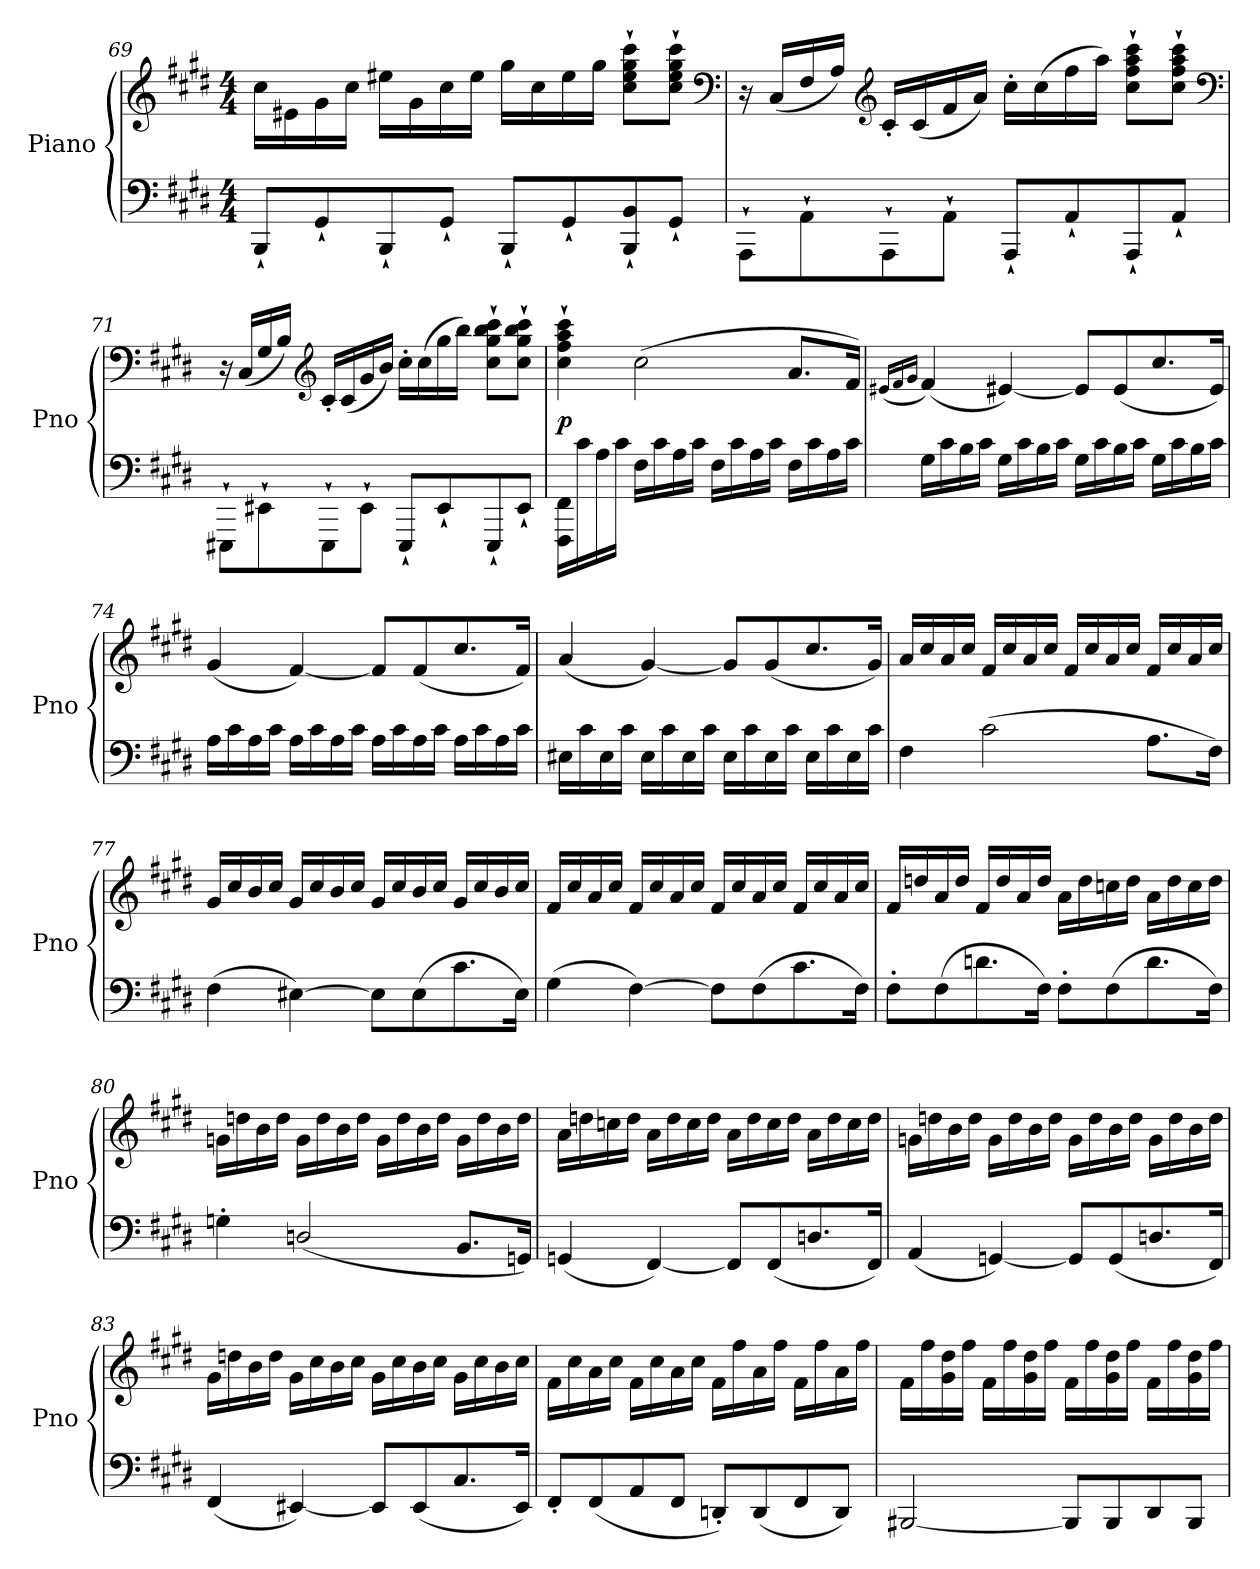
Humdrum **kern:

**kern	**kern	**dynam
*part1	*part1	*part1
*staff2	*staff1	*staff1/2
*I"Piano	*	*
*I'Pno	*	*
*clefF4	*clefG2	*
*k[f#c#g#d#]	*k[f#c#g#d#]	*
*c#:	*c#:	*
*M4/4	*M4/4	*
=69	=69	=69
8BBB`/L	16cc#\LL	.
.	16e#X\	.
8GG#`/	16g#\	.
.	16cc#\JJ	.
8BBB`/	16ee#X\LL	.
.	16g#\	.
8GG#`/J	16cc#\	.
.	16ee#\JJ	.
8BBB`/L	16gg#\LL	.
.	16cc#\	.
8GG#`/	16ee#\	.
.	16gg#\JJ	.
8BBB`/ 8BB`/	8cc#`\ 8ee#`\ 8gg#`\ 8ccc#`\L	.
8GG#`/J	8cc#`\ 8ee#`\ 8gg#`\ 8ccc#`\J	.
*	*clefF4	*
=70	=70	=70
8AAA`\L	16r	.
.	(16C#/LL	.
8AA`\	16F#/	.
.	16A/JJ)	.
*	*clefG2	*
8AAA`\	16c#'/LL	.
.	(16c#/	.
8AA`\J	16f#/	.
.	16a/JJ)	.
8AAA`/L	16cc#'\LL	.
.	(16cc#\	.
8AA`/	16ff#\	.
.	16aa\JJ)	.
8AAA`/	8cc#`\ 8ff#`\ 8aa`\ 8ccc#`\L	.
8AA`/J	8cc#`\ 8ff#`\ 8aa`\ 8ccc#`\J	.
*	*clefF4	*
=71	=71	=71
8EEE#X`\L	16r	.
.	(16C#/LL	.
8EE#X`\	16G#/	.
.	16B/JJ)	.
*	*clefG2	*
8EEE#`\	16c#'/LL	.
.	(16c#/	.
8EE#`\J	16g#/	.
.	16b/JJ)	.
8EEE#`/L	16cc#'\LL	.
.	(16cc#\	.
8EE#`/	16gg#\	.
.	16bb\JJ)	.
8EEE#`/	8cc#`\ 8gg#`\ 8bb`\ 8ccc#`\L	.
8EE#`/J	8cc#`\ 8gg#`\ 8bb`\ 8ccc#`\J	.
=72	=72	=72
16FFF#\ 16FF#\LL	4cc#`\ 4ff#`\ 4aa`\ 4ccc#`\	p
16c#\	.	.
16A\	.	.
16c#\JJ	.	.
16F#\LL	(2cc#\	.
16c#\	.	.
16A\	.	.
16c#\JJ	.	.
16F#\LL	.	.
16c#\	.	.
16A\	.	.
16c#\JJ	.	.
16F#\LL	8.a/L	.
16c#\	.	.
16A\	.	.
16c#\JJ	16f#/Jk)	.
=73	=73	=73
.	(16qe#X/LL	.
.	16qf#/	.
.	16qg#/JJ	.
16G#\LL	(4f#/)	.
16c#\	.	.
16B\	.	.
16c#\JJ	.	.
16G#\LL	[4e#X/)	.
16c#\	.	.
16B\	.	.
16c#\JJ	.	.
16G#\LL	8e#/L]	.
16c#\	.	.
16B\	(8e#/	.
16c#\JJ	.	.
16G#\LL	8.cc#/	.
16c#\	.	.
16B\	.	.
16c#\JJ	16e#/Jk)	.
=74	=74	=74
16A\LL	(4g#/	.
16c#\	.	.
16A\	.	.
16c#\JJ	.	.
16A\LL	[4f#/)	.
16c#\	.	.
16A\	.	.
16c#\JJ	.	.
16A\LL	8f#/L]	.
16c#\	.	.
16A\	(8f#/	.
16c#\JJ	.	.
16A\LL	8.cc#/	.
16c#\	.	.
16A\	.	.
16c#\JJ	16f#/Jk)	.
=75	=75	=75
16E#X\LL	(4a/	.
16c#\	.	.
16E#\	.	.
16c#\JJ	.	.
16E#\LL	[4g#/)	.
16c#\	.	.
16E#\	.	.
16c#\JJ	.	.
16E#\LL	8g#/L]	.
16c#\	.	.
16E#\	(8g#/	.
16c#\JJ	.	.
16E#\LL	8.cc#/	.
16c#\	.	.
16E#\	.	.
16c#\JJ	16g#/Jk)	.
=76	=76	=76
4F#\	16a/LL	.
.	16cc#/	.
.	16a/	.
.	16cc#/JJ	.
(2c#\	16f#/LL	.
.	16cc#/	.
.	16a/	.
.	16cc#/JJ	.
.	16f#/LL	.
.	16cc#/	.
.	16a/	.
.	16cc#/JJ	.
8.A\L	16f#/LL	.
.	16cc#/	.
.	16a/	.
16F#\Jk)	16cc#/JJ	.
=77	=77	=77
(4F#\	16g#/LL	.
.	16cc#/	.
.	16b/	.
.	16cc#/JJ	.
[4E#X\)	16g#/LL	.
.	16cc#/	.
.	16b/	.
.	16cc#/JJ	.
8E#\L]	16g#/LL	.
.	16cc#/	.
(8E#\	16b/	.
.	16cc#/JJ	.
8.c#\	16g#/LL	.
.	16cc#/	.
.	16b/	.
16E#\Jk)	16cc#/JJ	.
=78	=78	=78
(4G#\	16f#/LL	.
.	16cc#/	.
.	16a/	.
.	16cc#/JJ	.
[4F#\)	16f#/LL	.
.	16cc#/	.
.	16a/	.
.	16cc#/JJ	.
8F#\L]	16f#/LL	.
.	16cc#/	.
(8F#\	16a/	.
.	16cc#/JJ	.
8.c#\	16f#/LL	.
.	16cc#/	.
.	16a/	.
16F#\Jk)	16cc#/JJ	.
=79	=79	=79
8F#'\L	16f#/LL	.
.	16ddn/	.
(8F#\	16a/	.
.	16dd/JJ	.
8.dn\	16f#/LL	.
.	16dd/	.
.	16a/	.
16F#\Jk)	16dd/JJ	.
8F#'\L	16a\LL	.
.	16dd\	.
(8F#\	16ccn\	.
.	16dd\JJ	.
8.d\	16a\LL	.
.	16dd\	.
.	16cc\	.
16F#\Jk)	16dd\JJ	.
=80	=80	=80
4Gn'\	16gn\LL	.
.	16ddn\	.
.	16b\	.
.	16dd\JJ	.
(2Dn/	16g\LL	.
.	16dd\	.
.	16b\	.
.	16dd\JJ	.
.	16g\LL	.
.	16dd\	.
.	16b\	.
.	16dd\JJ	.
8.BB/L	16g\LL	.
.	16dd\	.
.	16b\	.
16GGn/Jk)	16dd\JJ	.
=81	=81	=81
(4GGn/	16a\LL	.
.	16ddn\	.
.	16ccn\	.
.	16dd\JJ	.
[4FF#/)	16a\LL	.
.	16dd\	.
.	16cc\	.
.	16dd\JJ	.
8FF#/L]	16a\LL	.
.	16dd\	.
(8FF#/	16cc\	.
.	16dd\JJ	.
8.Dn/	16a\LL	.
.	16dd\	.
.	16cc\	.
16FF#/Jk)	16dd\JJ	.
=82	=82	=82
(4AA/	16gn\LL	.
.	16ddn\	.
.	16b\	.
.	16dd\JJ	.
[4GGn/)	16g\LL	.
.	16dd\	.
.	16b\	.
.	16dd\JJ	.
8GG/L]	16g\LL	.
.	16dd\	.
(8GG/	16b\	.
.	16dd\JJ	.
8.Dn/	16g\LL	.
.	16dd\	.
.	16b\	.
16FF#/Jk)	16dd\JJ	.
=83	=83	=83
(4FF#/	16g#\LL	.
.	16ddn\	.
.	16b\	.
.	16dd\JJ	.
[4EE#X/)	16g#\LL	.
.	16cc#\	.
.	16b\	.
.	16cc#\JJ	.
8EE#/L]	16g#\LL	.
.	16cc#\	.
(8EE#/	16b\	.
.	16cc#\JJ	.
8.C#/	16g#\LL	.
.	16cc#\	.
.	16b\	.
16EE#/Jk)	16cc#\JJ	.
=84	=84	=84
8FF#'/L	16f#\LL	.
.	16cc#\	.
(8FF#/	16a\	.
.	16cc#\JJ	.
8AA/	16f#\LL	.
.	16cc#\	.
8FF#/J	16a\	.
.	16cc#\JJ	.
8DDn'/L)	16f#\LL	.
.	16ff#\	.
(8DD/	16a\	.
.	16ff#\JJ	.
8FF#/	16f#\LL	.
.	16ff#\	.
8DD/J)	16a\	.
.	16ff#\JJ	.
=85	=85	=85
[2BBB#X/	16f#\LL	.
.	16ff#\	.
.	16g#\ 16dd#\	.
.	16ff#\JJ	.
.	16f#\LL	.
.	16ff#\	.
.	16g#\ 16dd#\	.
.	16ff#\JJ	.
8BBB#/L]	16f#\LL	.
.	16ff#\	.
8BBB#/	16g#\ 16dd#\	.
.	16ff#\JJ	.
8DD#/	16f#\LL	.
.	16ff#\	.
8BBB#/J	16g#\ 16dd#\	.
.	16ff#\JJ	.
=	=	=
*-	*-	*-
